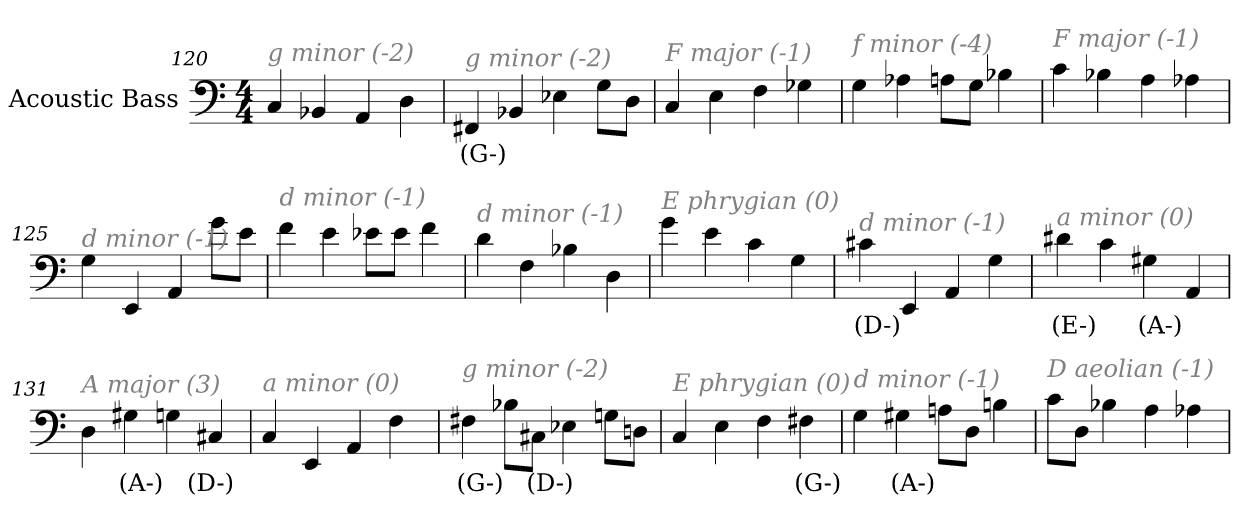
**kern	**text
*part1	*part1
*staff1	*staff1
*I"Acoustic Bass	*
*clefF4	*
*ITrd7c12	*
*k[]	*
*C:	*
*M4/4	*
=120	=120
!LO:TX:i:color=#808080:t=g minor (-2)	!
4CC	.
4BBB-X	.
4AAA	.
4DD	.
=121	=121
!LO:TX:i:color=#808080:t=g minor (-2)	!
4FFF#Xi	(G-)
4BBB-X	.
4EE-X	.
8GGL	.
8DDJ	.
=122	=122
!LO:TX:i:color=#808080:t=F major (-1)	!
4CC	.
4EE	.
4FF	.
4GG-X	.
=123	=123
!LO:TX:i:color=#808080:t=f minor (-4)	!
4GG	.
4AA-X	.
8AAnL	.
8GGJ	.
4BB-X	.
=124	=124
!LO:TX:i:color=#808080:t=F major (-1)	!
4C	.
4BB-X	.
4AA	.
4AA-X	.
=125	=125
!LO:TX:i:color=#808080:t=d minor (-1)	!
4GG	.
4EEE	.
4AAA	.
8GL	.
8EJ	.
=126	=126
!LO:TX:i:color=#808080:t=d minor (-1)	!
4F	.
4E	.
8E-XL	.
8E-J	.
4F	.
=127	=127
!LO:TX:i:color=#808080:t=d minor (-1)	!
4D	.
4FF	.
4BB-X	.
4DD	.
=128	=128
!LO:TX:i:color=#808080:t=E phrygian (0)	!
4G	.
4E	.
4C	.
4GG	.
=129	=129
!LO:TX:i:color=#808080:t=d minor (-1)	!
4C#Xi	(D-)
4EEE	.
4AAA	.
4GG	.
=130	=130
!LO:TX:i:color=#808080:t=a minor (0)	!
4D#Xi	(E-)
4C	.
4GG#Xi	(A-)
4AAA	.
=131	=131
!LO:TX:i:color=#808080:t=A major (3)	!
4DD	.
4GG#Xi	(A-)
4GG	.
4CC#Xi	(D-)
=132	=132
!LO:TX:i:color=#808080:t=a minor (0)	!
4CC	.
4EEE	.
4AAA	.
4FF	.
=133	=133
!LO:TX:i:color=#808080:t=g minor (-2)	!
4FF#Xi	(G-)
8BB-XL	.
8CC#XiJ	(D-)
4EE-X	.
8GGnL	.
8DDnJ	.
=134	=134
!LO:TX:i:color=#808080:t=E phrygian (0)	!
4CC	.
4EE	.
4FF	.
4FF#Xi	(G-)
=135	=135
!LO:TX:i:color=#808080:t=d minor (-1)	!
4GG	.
4GG#Xi	(A-)
8AAnL	.
8DDJ	.
4BBn	.
=136	=136
!LO:TX:i:color=#808080:t=D aeolian (-1)	!
8CL	.
8DDJ	.
4BB-X	.
4AA	.
4AA-X	.
=	=
*-	*-
